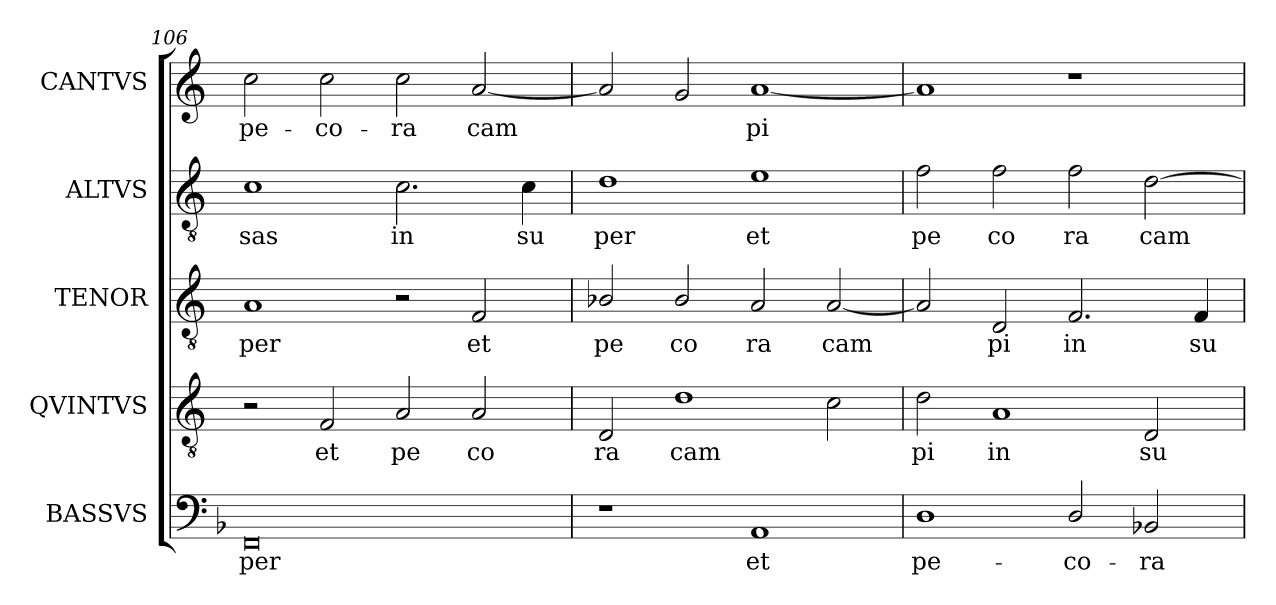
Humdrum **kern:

**kern	**text	**kern	**text	**kern	**text	**kern	**text	**kern	**text
*part5	*part5	*part4	*part4	*part3	*part3	*part2	*part2	*part1	*part1
*staff5	*staff5	*staff4	*staff4	*staff3	*staff3	*staff2	*staff2	*staff1	*staff1
*I"BASSVS	*	*I"QVINTVS	*	*I"TENOR	*	*I"ALTVS	*	*I"CANTVS	*
!!LO:PB:g=z
*clefF4	*	*clefGv2	*	*clefGv2	*	*clefGv2	*	*clefG2	*
*	*	*ITrd-3c-5	*	*ITrd-3c-5	*	*ITrd-3c-5	*	*ITrd-3c-5	*
*k[b-]	*	*k[b-]	*	*k[b-]	*	*k[b-]	*	*k[b-]	*
*F:	*	*F:	*	*F:	*	*F:	*	*F:	*
=106	=106	=106	=106	=106	=106	=106	=106	=106	=106
!	!LO:LY:b:cj	!	!	!	!LO:LY:b:cj	!	!LO:LY:b:cj	!	!LO:LY:b:cj
0FF	per	2r	.	1d	per	1f	sas	2ff\	pe-
!	!	!	!LO:LY:b:cj	!	!	!	!	!	!LO:LY:b:cj
.	.	2B-/	et	.	.	.	.	2ff\	-co-
!	!	!	!LO:LY:b:cj	!	!	!	!LO:LY:b:cj	!	!LO:LY:b:cj
.	.	2d/	pe	2r	.	2.f\	in	2ff\	-ra
!	!	!	!LO:LY:b:cj	!	!LO:LY:b:cj	!	!	!	!LO:LY:b:cj
.	.	2d/	co	2B-/	et	.	.	[<2dd/	cam-
!	!	!	!	!	!	!	!LO:LY:b:cj	!	!
.	.	.	.	.	.	4f\	su	.	.
=107	=107	=107	=107	=107	=107	=107	=107	=107	=107
!	!	!	!LO:LY:b:cj	!	!LO:LY:b:cj	!	!LO:LY:b:cj	!	!LO:LY:b:cj
1r	.	2G/	ra	2e-X/	pe	1g	per	2dd/]	--
!	!	!	!LO:LY:b:cj	!	!LO:LY:b:cj	!	!	!	!LO:LY:b:cj
.	.	1g	cam	2e-/	co	.	.	2cc/	--
!	!LO:LY:b:cj	!	!	!	!LO:LY:b:cj	!	!LO:LY:b:cj	!	!LO:LY:b:cj
1AA	et	.	.	2d/	ra	1a	et	[<1dd	-pi
!	!	!	!LO:LY:b:cj	!	!LO:LY:b:cj	!	!	!	!
.	.	2f\	.	[<2d/	cam	.	.	.	.
=108	=108	=108	=108	=108	=108	=108	=108	=108	=108
!	!LO:LY:b:cj	!	!LO:LY:b:cj	!	!LO:LY:b:cj	!	!LO:LY:b:cj	!	!LO:LY:b:cj
1D	pe-	2g\	pi	2d/]	.	2b-\	pe	1dd]	.
!	!	!	!LO:LY:b:cj	!	!LO:LY:b:cj	!	!LO:LY:b:cj	!	!
.	.	1d	in	2G/	pi	2b-\	co	.	.
!	!LO:LY:b:cj	!	!	!	!LO:LY:b:cj	!	!LO:LY:b:cj	!	!
2D/	-co-	.	.	2.B-/	in	2b-\	ra	1r	.
!	!LO:LY:b:cj	!	!LO:LY:b:cj	!	!	!	!LO:LY:b:cj	!	!
2BB-X/	-ra	2G/	su	.	.	[>2g\	cam	.	.
!	!	!	!	!	!LO:LY:b:cj	!	!	!	!
.	.	.	.	4B-/	su	.	.	.	.
=	=	=	=	=	=	=	=	=	=
*-	*-	*-	*-	*-	*-	*-	*-	*-	*-
